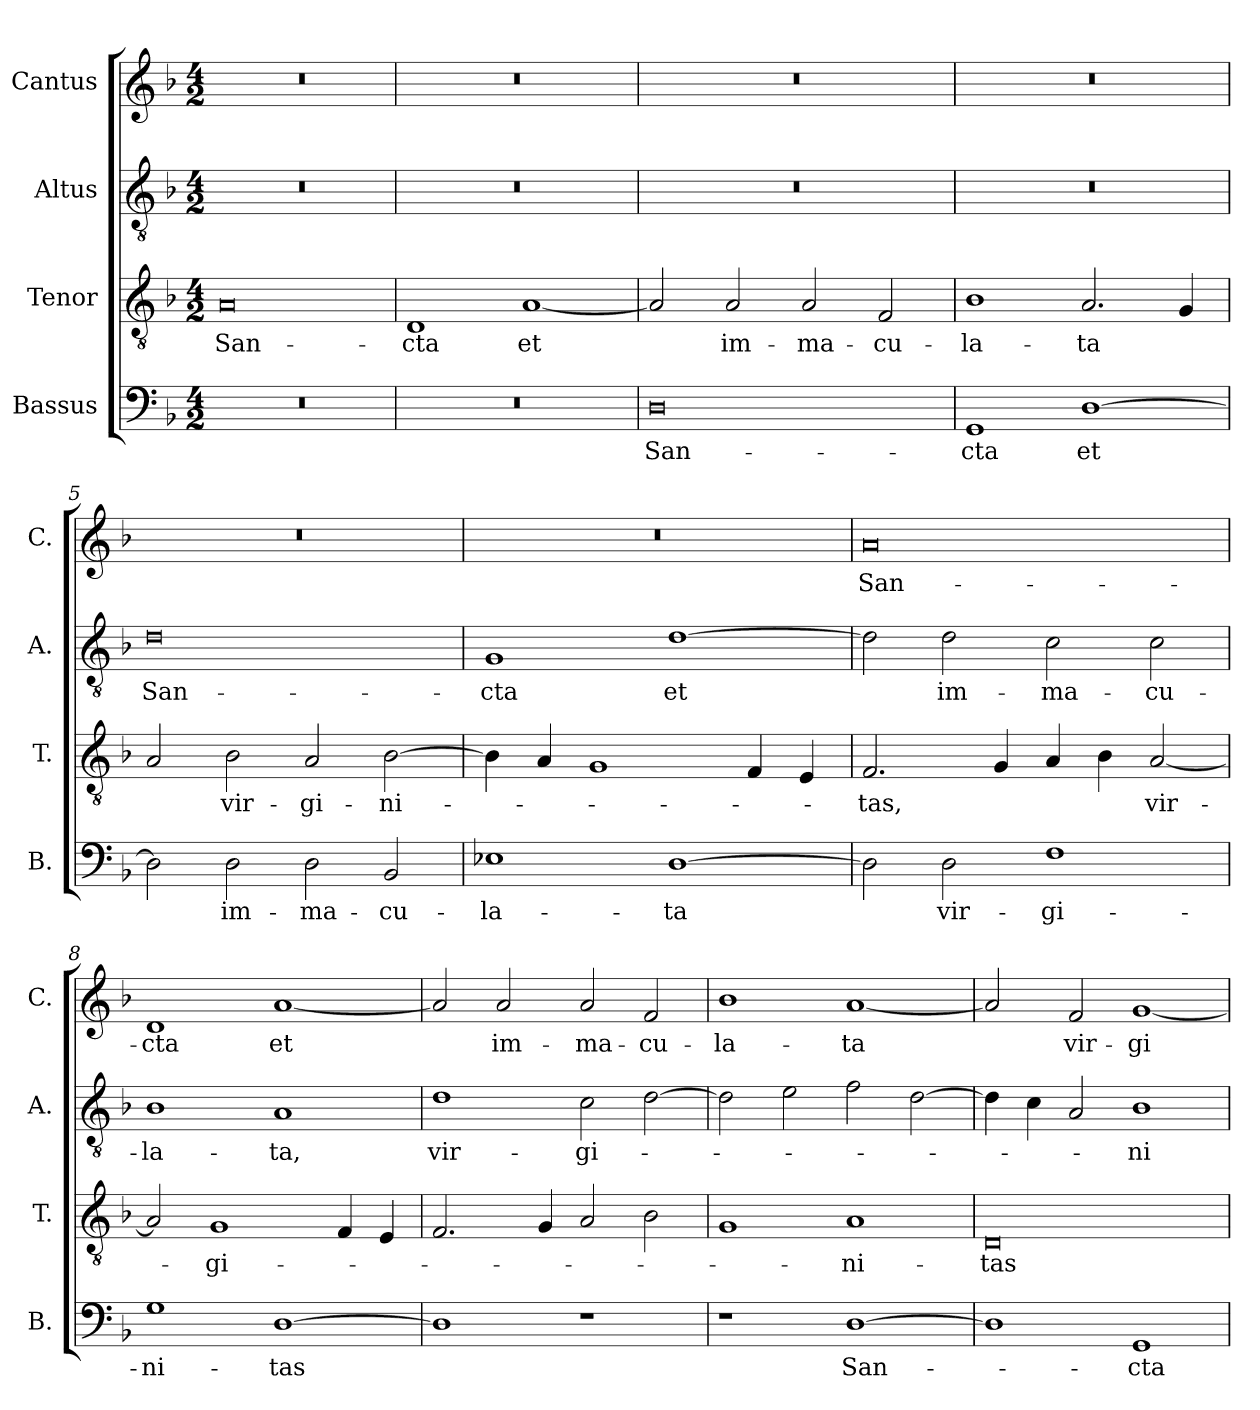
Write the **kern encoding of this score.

**kern	**text	**kern	**text	**kern	**text	**kern	**text
*part4	*part4	*part3	*part3	*part2	*part2	*part1	*part1
*staff4	*staff4	*staff3	*staff3	*staff2	*staff2	*staff1	*staff1
*I"Bassus	*	*I"Tenor	*	*I"Altus	*	*I"Cantus	*
*I'B.	*	*I'T.	*	*I'A.	*	*I'C.	*
*clefF4	*	*clefGv2	*	*clefGv2	*	*clefG2	*
*k[b-]	*	*k[b-]	*	*k[b-]	*	*k[b-]	*
*M4/2	*	*M4/2	*	*M4/2	*	*M4/2	*
=1	=1	=1	=1	=1	=1	=1	=1
!	!	!	!LO:LY:b	!	!	!	!
0r	.	0A	San-	0r	.	0r	.
=2	=2	=2	=2	=2	=2	=2	=2
!	!	!	!LO:LY:b	!	!	!	!
0r	.	1D	-cta	0r	.	0r	.
!	!	!	!LO:LY:b	!	!	!	!
.	.	[1A	et	.	.	.	.
=3	=3	=3	=3	=3	=3	=3	=3
!	!LO:LY:b	!	!	!	!	!	!
0D	San-	2A/]	.	0r	.	0r	.
!	!	!	!LO:LY:b	!	!	!	!
.	.	2A/	im-	.	.	.	.
!	!	!	!LO:LY:b	!	!	!	!
.	.	2A/	-ma-	.	.	.	.
!	!	!	!LO:LY:b	!	!	!	!
.	.	2F/	-cu-	.	.	.	.
=4	=4	=4	=4	=4	=4	=4	=4
!	!LO:LY:b	!	!LO:LY:b	!	!	!	!
1GG	-cta	1B-	-la-	0r	.	0r	.
!	!LO:LY:b	!	!LO:LY:b	!	!	!	!
[1D	et	2.A/	-ta	.	.	.	.
.	.	4G/	.	.	.	.	.
=5	=5	=5	=5	=5	=5	=5	=5
!	!	!	!	!	!LO:LY:b	!	!
2D\]	.	2A/	.	0d	San-	0r	.
!	!LO:LY:b	!	!LO:LY:b	!	!	!	!
2D\	im-	2B-\	vir-	.	.	.	.
!	!LO:LY:b	!	!LO:LY:b	!	!	!	!
2D\	-ma-	2A/	-gi-	.	.	.	.
!	!LO:LY:b	!	!LO:LY:b	!	!	!	!
2BB-/	-cu-	[2B-\	-ni-	.	.	.	.
!!LO:LB:g=z
=6	=6	=6	=6	=6	=6	=6	=6
!	!LO:LY:b	!	!	!	!LO:LY:b	!	!
1E-X	-la-	4B-\]	.	1G	-cta	0r	.
.	.	4A/	.	.	.	.	.
.	.	1G	.	.	.	.	.
!	!LO:LY:b	!	!	!	!LO:LY:b	!	!
[1D	-ta	.	.	[1d	et	.	.
.	.	4F/	.	.	.	.	.
.	.	4E/	.	.	.	.	.
=7	=7	=7	=7	=7	=7	=7	=7
!	!	!	!LO:LY:b	!	!	!	!LO:LY:b
2D\]	.	2.F/	-tas,	2d\]	.	0a	San-
!	!LO:LY:b	!	!	!	!LO:LY:b	!	!
2D\	vir-	.	.	2d\	im-	.	.
.	.	4G/	.	.	.	.	.
!	!LO:LY:b	!	!	!	!LO:LY:b	!	!
1F	-gi-	4A/	.	2c\	-ma-	.	.
.	.	4B-\	.	.	.	.	.
!	!	!	!LO:LY:b	!	!LO:LY:b	!	!
.	.	[2A/	vir-	2c\	-cu-	.	.
=8	=8	=8	=8	=8	=8	=8	=8
!	!LO:LY:b	!	!	!	!LO:LY:b	!	!LO:LY:b
1G	-ni-	2A/]	.	1B-	-la-	1d	-cta
!	!	!	!LO:LY:b	!	!	!	!
.	.	1G	-gi-	.	.	.	.
!	!LO:LY:b	!	!	!	!LO:LY:b	!	!LO:LY:b
[1D	-tas	.	.	1A	-ta,	[1a	et
.	.	4F/	.	.	.	.	.
.	.	4E/	.	.	.	.	.
=9	=9	=9	=9	=9	=9	=9	=9
!	!	!	!	!	!LO:LY:b	!	!
1D]	.	2.F/	.	1d	vir-	2a/]	.
!	!	!	!	!	!	!	!LO:LY:b
.	.	.	.	.	.	2a/	im-
.	.	4G/	.	.	.	.	.
!	!	!	!	!	!LO:LY:b	!	!LO:LY:b
1r	.	2A/	.	2c\	-gi-	2a/	-ma-
!	!	!	!	!	!	!	!LO:LY:b
.	.	2B-\	.	[2d\	.	2f/	-cu-
=10	=10	=10	=10	=10	=10	=10	=10
!	!	!	!	!	!	!	!LO:LY:b
1r	.	1G	.	2d\]	.	1b-	-la-
.	.	.	.	2e\	.	.	.
!	!LO:LY:b	!	!LO:LY:b	!	!	!	!LO:LY:b
[1D	San-	1A	-ni-	2f\	.	[1a	-ta
.	.	.	.	[2d\	.	.	.
!!LO:LB:g=z
=11	=11	=11	=11	=11	=11	=11	=11
!	!	!	!LO:LY:b	!	!	!	!
1D]	.	0D	-tas	4d\]	.	2a/]	.
.	.	.	.	4c\	.	.	.
!	!	!	!	!	!	!	!LO:LY:b
.	.	.	.	2A/	.	2f/	vir-
!	!LO:LY:b	!	!	!	!LO:LY:b	!	!LO:LY:b
1GG	-cta	.	.	1B-	-ni-	[1g	-gi-
=	=	=	=	=	=	=	=
*-	*-	*-	*-	*-	*-	*-	*-
